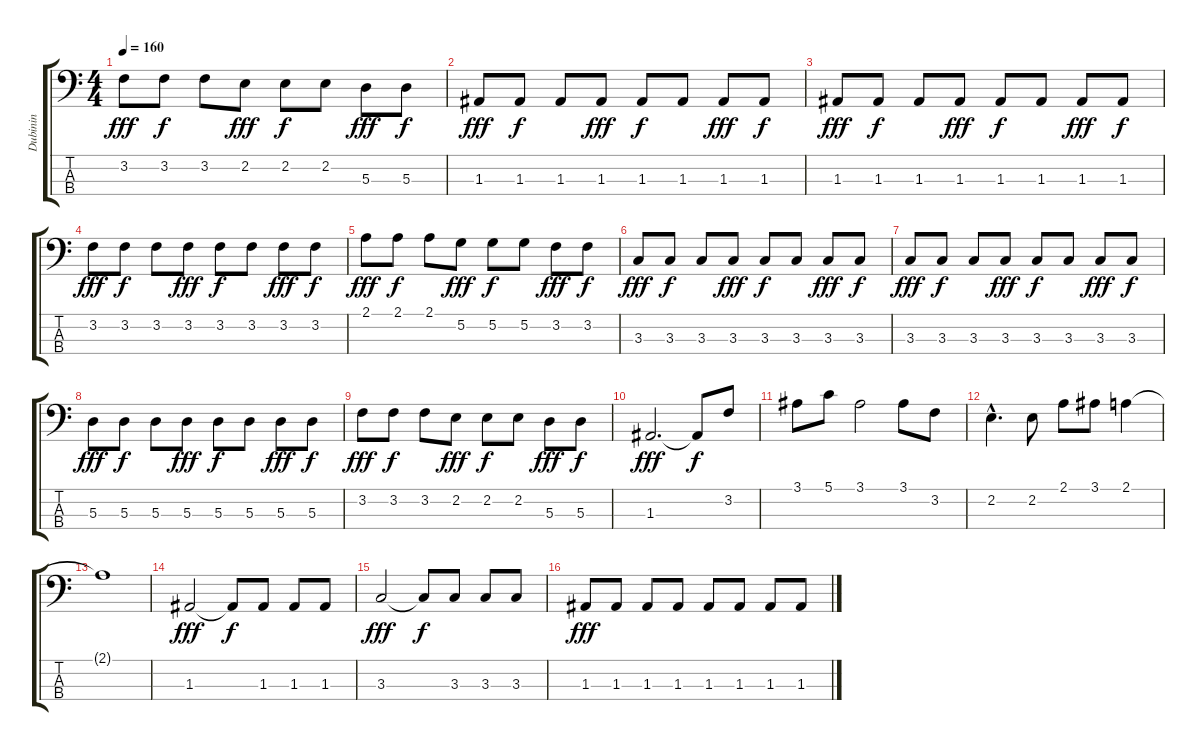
\track ("Dubinin" "Dubinin") {instrument electricbassfinger}
\staff {score tabs}
\tuning (G2 D2 A1 E1) {hide}
\ts (4 4)
\tempo 160
\clef f4
\ks c
3.2.8{dy fff} 3.2.8{dy f} 3.2.8 2.2.8{dy fff} 2.2.8{dy f} 2.2.8 5.3.8{dy fff} 5.3.8{dy f} |
1.3.8{dy fff} 1.3.8{dy f} 1.3.8 1.3.8{dy fff} 1.3.8{dy f} 1.3.8 1.3.8{dy fff} 1.3.8{dy f} |
1.3.8{dy fff} 1.3.8{dy f} 1.3.8 1.3.8{dy fff} 1.3.8{dy f} 1.3.8 1.3.8{dy fff} 1.3.8{dy f} |
3.2.8{dy fff} 3.2.8{dy f} 3.2.8 3.2.8{dy fff} 3.2.8{dy f} 3.2.8 3.2.8{dy fff} 3.2.8{dy f} |
2.1.8{dy fff} 2.1.8{dy f} 2.1.8 5.2.8{dy fff} 5.2.8{dy f} 5.2.8 3.2.8{dy fff} 3.2.8{dy f} |
3.3.8{dy fff} 3.3.8{dy f} 3.3.8 3.3.8{dy fff} 3.3.8{dy f} 3.3.8 3.3.8{dy fff} 3.3.8{dy f} |
3.3.8{dy fff} 3.3.8{dy f} 3.3.8 3.3.8{dy fff} 3.3.8{dy f} 3.3.8 3.3.8{dy fff} 3.3.8{dy f} |
5.3.8{dy fff} 5.3.8{dy f} 5.3.8 5.3.8{dy fff} 5.3.8{dy f} 5.3.8 5.3.8{dy fff} 5.3.8{dy f} |
3.2.8{dy fff} 3.2.8{dy f} 3.2.8 2.2.8{dy fff} 2.2.8{dy f} 2.2.8 5.3.8{dy fff} 5.3.8{dy f} |
1.3.2{d dy fff} 1.3{t}.8{dy f} 3.2.8 |
3.1.8 5.1.8 3.1.2 3.1.8 3.2.8 |
2.2{hac}.4{d} 2.2.8 2.1.8 3.1.8 2.1.4 |
2.1{t}.1 |
1.3.2{dy fff} 1.3{t}.8{dy f} 1.3.8 1.3.8 1.3.8 |
3.3.2{dy fff} 3.3{t}.8{dy f} 3.3.8 3.3.8 3.3.8 |
1.3.8{dy fff} 1.3.8 1.3.8 1.3.8 1.3.8 1.3.8 1.3.8 1.3.8
